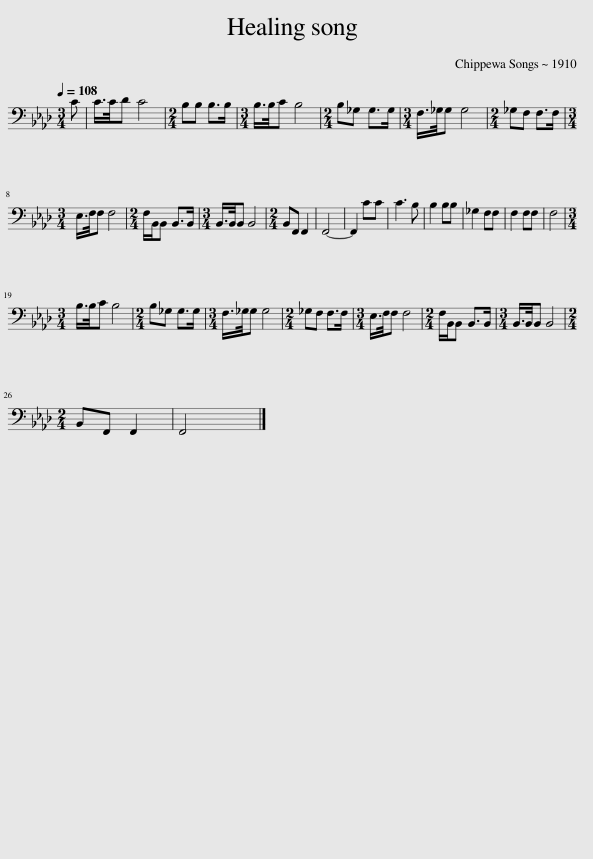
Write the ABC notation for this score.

X:1
L:1/8
Q:1/4=108
M:3/4
I:linebreak $
K:Ab
V:1 bass
V:1
 C | C/>C/D C4 |[M:2/4] B,B, B,>B, |[M:3/4] B,/>B,/C B,4 |[M:2/4] B,_G, G,>G, | %5
[M:3/4] F,/>_G,/G, G,4 |[M:2/4] _G,F, F,>F, |$[M:3/4] E,/>F,/F, F,4 |[M:2/4] F,/B,,/B,, B,,>B,, |[M:3/4] B,,/>B,,/B,, B,,4 | %10
[M:2/4] B,,F,, F,,2 | F,,4- | F,,2 CC | C3 B, | B,2 B,B, | %15
 _G,2 F,F, | F,2 F,F, | F,4 |$[M:3/4] B,/>B,/C B,4 |[M:2/4] B,_G, G,>G, | %20
[M:3/4] F,/>_G,/G, G,4 |[M:2/4] _G,F, F,>F, |[M:3/4] E,/>F,/F, F,4 |[M:2/4] F,/B,,/B,, B,,>B,, |[M:3/4] B,,/>B,,/B,, B,,4 |$ %25
[M:2/4] B,,F,, F,,2 | F,,4 |] %27
